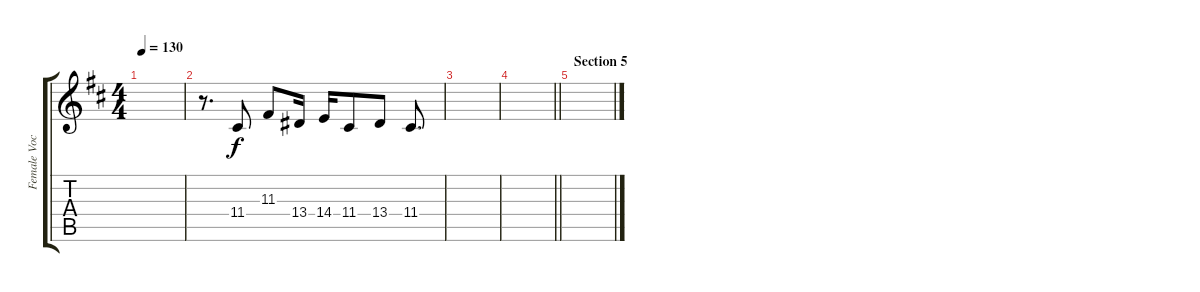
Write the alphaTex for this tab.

\track ("Female Vocals" "Female Voc") {instrument lead6voice}
\staff {score tabs}
\tuning (E4 B3 G3 D3 A2 E2) {hide}
\ts (4 4)
\tempo 130
\clef g2
\ks d
|
r.8{d} 11.4.8 11.3.8 13.4.16 14.4.16 11.4.8 13.4.8 11.4.8{d} |
|
\barLineRight lightlight
|
\section ("" "Section 5")
